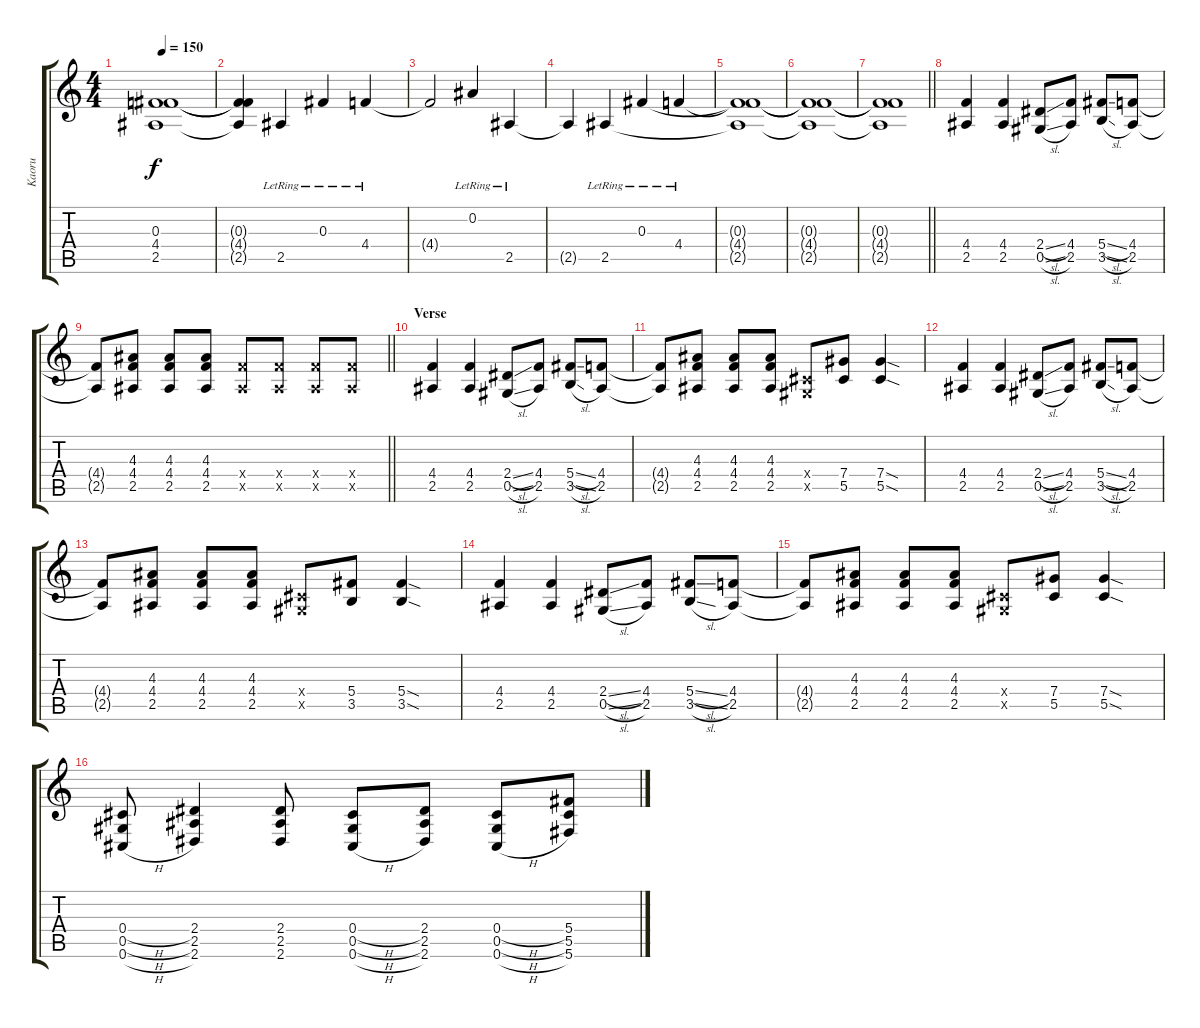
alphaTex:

\track ("Kaoru" "Kaoru") {instrument distortionguitar}
\staff {score tabs}
\tuning (Eb4 Bb3 Gb3 Db3 Ab2 Db2) {hide}
\ts (4 4)
\tempo 150
\clef g2
\ks c
(0.3{t} 4.4{t} 2.5{t}).1{dy f} |
(0.3{t} 4.4{t} 2.5{t}).4 2.5{lr}.4 0.3{lr}.4 4.4{lr}.4 |
4.4{t}.2 0.2{lr}.4 2.5{lr}.4 |
2.5{t}.4 2.5{lr}.4 0.3{lr}.4 4.4{lr}.4 |
(0.3{t} 4.4{t} 2.5{t}).1 |
(0.3{t} 4.4{t} 2.5{t}).1 |
\barLineRight lightlight
(0.3{t} 4.4{t} 2.5{t}).1 |
(4.4 2.5).4{volume 16 instrument distortionguitar} (4.4 2.5).4 (2.4{sl} 0.5{sl}).8 (4.4 2.5).8 (5.4{sl} 3.5{sl}).8 (4.4 2.5).8 |
\barLineRight lightlight
(4.4{t} 2.5{t}).8 (4.3 4.4 2.5).8 (4.3 4.4 2.5).8 (4.3 4.4 2.5).8 (4.4{x} 2.5{x}).8 (4.4{x} 2.5{x}).8 (4.4{x} 2.5{x}).8 (4.4{x} 2.5{x}).8 |
\section ("" "Verse")
(4.4 2.5).4 (4.4 2.5).4 (2.4{sl} 0.5{sl}).8 (4.4 2.5).8 (5.4{sl} 3.5{sl}).8 (4.4 2.5).8 |
(4.4{t} 2.5{t}).8 (4.3 4.4 2.5).8 (4.3 4.4 2.5).8 (4.3 4.4 2.5).8 (0.4{x} 0.5{x}).8 (7.4 5.5).8 (7.4{sod} 5.5{sod}).4 |
(4.4 2.5).4 (4.4 2.5).4 (2.4{sl} 0.5{sl}).8 (4.4 2.5).8 (5.4{sl} 3.5{sl}).8 (4.4 2.5).8 |
(4.4{t} 2.5{t}).8 (4.3 4.4 2.5).8 (4.3 4.4 2.5).8 (4.3 4.4 2.5).8 (0.4{x} 0.5{x}).8 (5.4 3.5).8 (5.4{sod} 3.5{sod}).4 |
(4.4 2.5).4 (4.4 2.5).4 (2.4{sl} 0.5{sl}).8 (4.4 2.5).8 (5.4{sl} 3.5{sl}).8 (4.4 2.5).8 |
(4.4{t} 2.5{t}).8 (4.3 4.4 2.5).8 (4.3 4.4 2.5).8 (4.3 4.4 2.5).8 (0.4{x} 0.5{x}).8 (7.4 5.5).8 (7.4{sod} 5.5{sod}).4 |
(0.4{h} 0.5{h} 0.6{h}).8 (2.4 2.5 2.6).4 (2.4 2.5 2.6).8 (0.4{h} 0.5{h} 0.6{h}).8 (2.4 2.5 2.6).8 (0.4{h} 0.5{h} 0.6{h}).8 (5.4 5.5 5.6).8
